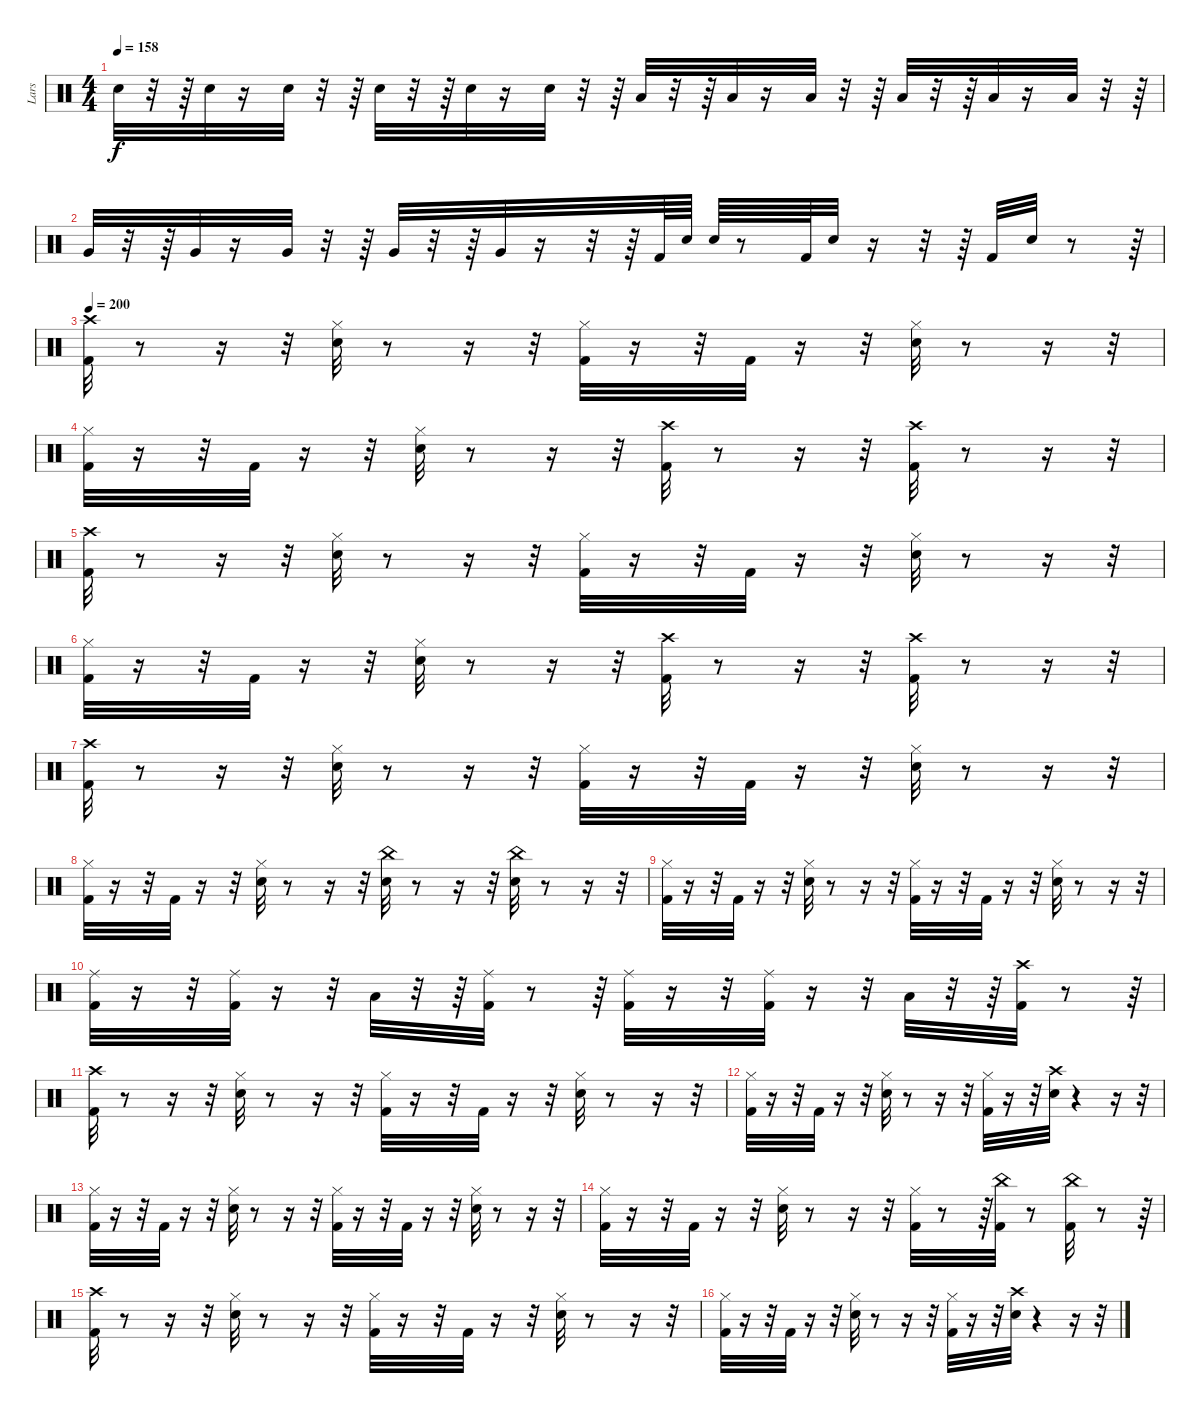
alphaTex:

\track ("Lars" "Lars") {instrument percussion}
\staff {score}
\articulation defaults
\ts (4 4)
\tempo 158
\clef neutral
\ks c "Snare (hit) 2".32{dy f}
r.32 r.64 "Snare (hit) 2".32 r.16 "Snare (hit) 2".32 r.32 r.64 "Snare (hit) 2".32 r.32 r.64 "Snare (hit) 2".32 r.16 "Snare (hit) 2".32 r.32 r.64 "Low Tom (hit)".32 r.32 r.64 "Low Tom (hit)".32 r.16 "Low Tom (hit)".32 r.32 r.64 "Low Tom (hit)".32 r.32 r.64 "Low Tom (hit)".32 r.16 "Low Tom (hit)".32 r.32 r.64 |
"Very Low Tom (hit)".32 r.32 r.64 "Very Low Tom (hit)".32 r.16 "Very Low Tom (hit)".32 r.32 r.64 "Very Low Tom (hit)".32 r.32 r.64 "Very Low Tom (hit)".32 r.16 r.32 r.64 "Kick (hit) 2".64 "Snare (hit) 2".64 "Snare (hit) 2".64 r.8 "Kick (hit) 2".64 "Snare (hit) 2".32 r.16 r.32 r.64 "Kick (hit) 2".32 "Snare (hit) 2".32 r.8 r.64 |
\tempo 200
("Kick (hit) 2" "Crash high (hit)").32 r.8 r.16 r.32 ("Hi-Hat (closed)" "Snare (hit) 2").32 r.8 r.16 r.32 ("Kick (hit) 2" "Hi-Hat (closed)").32 r.16 r.32 "Kick (hit) 2".32 r.16 r.32 ("Snare (hit) 2" "Hi-Hat (closed)").32 r.8 r.16 r.32 |
("Kick (hit) 2" "Hi-Hat (closed)").32 r.16 r.32 "Kick (hit) 2".32 r.16 r.32 ("Snare (hit) 2" "Hi-Hat (closed)").32 r.8 r.16 r.32 ("Crash high (hit)" "Kick (hit) 2").32 r.8 r.16 r.32 ("Crash high (hit)" "Kick (hit) 2").32 r.8 r.16 r.32 |
("Kick (hit) 2" "Crash high (hit)").32 r.8 r.16 r.32 ("Hi-Hat (closed)" "Snare (hit) 2").32 r.8 r.16 r.32 ("Hi-Hat (closed)" "Kick (hit) 2").32 r.16 r.32 "Kick (hit) 2".32 r.16 r.32 ("Snare (hit) 2" "Hi-Hat (closed)").32 r.8 r.16 r.32 |
("Kick (hit) 2" "Hi-Hat (closed)").32 r.16 r.32 "Kick (hit) 2".32 r.16 r.32 ("Snare (hit) 2" "Hi-Hat (closed)").32 r.8 r.16 r.32 ("Crash high (hit)" "Kick (hit) 2").32 r.8 r.16 r.32 ("Crash high (hit)" "Kick (hit) 2").32 r.8 r.16 r.32 |
("Kick (hit) 2" "Crash high (hit)").32 r.8 r.16 r.32 ("Hi-Hat (closed)" "Snare (hit) 2").32 r.8 r.16 r.32 ("Hi-Hat (closed)" "Kick (hit) 2").32 r.16 r.32 "Kick (hit) 2".32 r.16 r.32 ("Hi-Hat (closed)" "Snare (hit) 2").32 r.8 r.16 r.32 |
("Kick (hit) 2" "Hi-Hat (closed)").32 r.16 r.32 "Kick (hit) 2".32 r.16 r.32 ("Snare (hit) 2" "Hi-Hat (closed)").32 r.8 r.16 r.32 ("China (hit)" "Snare (hit) 2").32 r.8 r.16 r.32 ("China (hit)" "Snare (hit) 2").32 r.8 r.16 r.32 |
("Kick (hit) 2" "Hi-Hat (closed)").32 r.16 r.32 "Kick (hit) 2".32 r.16 r.32 ("Snare (hit) 2" "Hi-Hat (closed)").32 r.8 r.16 r.32 ("Kick (hit) 2" "Hi-Hat (closed)").32 r.16 r.32 "Kick (hit) 2".32 r.16 r.32 ("Snare (hit) 2" "Hi-Hat (closed)").32 r.8 r.16 r.32 |
("Ride (middle)" "Kick (hit) 2").32 r.16 r.32 ("Ride (middle)" "Kick (hit) 2").32 r.16 r.32 "Low Tom (hit)".32 r.32 r.64 ("Ride (middle)" "Kick (hit) 2").32 r.8 r.64 ("Ride (middle)" "Kick (hit) 2").32 r.16 r.32 ("Ride (middle)" "Kick (hit) 2").32 r.16 r.32 "Low Tom (hit)".32 r.32 r.64 ("Crash high (hit)" "Kick (hit) 2").32 r.8 r.64 |
("Kick (hit) 2" "Crash high (hit)").32 r.8 r.16 r.32 ("Hi-Hat (closed)" "Snare (hit) 2").32 r.8 r.16 r.32 ("Hi-Hat (closed)" "Kick (hit) 2").32 r.16 r.32 "Kick (hit) 2".32 r.16 r.32 ("Hi-Hat (closed)" "Snare (hit) 2").32 r.8 r.16 r.32 |
("Kick (hit) 2" "Hi-Hat (closed)").32 r.16 r.32 "Kick (hit) 2".32 r.16 r.32 ("Snare (hit) 2" "Hi-Hat (closed)").32 r.8 r.16 r.32 ("Hi-Hat (closed)" "Kick (hit) 2").32 r.16 r.32 ("Crash high (hit)" "Snare (hit) 2").32 r.4 r.16 r.32 |
("Hi-Hat (closed)" "Kick (hit) 2").32 r.16 r.32 "Kick (hit) 2".32 r.16 r.32 ("Snare (hit) 2" "Hi-Hat (closed)").32 r.8 r.16 r.32 ("Hi-Hat (closed)" "Kick (hit) 2").32 r.16 r.32 "Kick (hit) 2".32 r.16 r.32 ("Snare (hit) 2" "Hi-Hat (closed)").32 r.8 r.16 r.32 |
("Kick (hit) 2" "Hi-Hat (closed)").32 r.16 r.32 "Kick (hit) 2".32 r.16 r.32 ("Snare (hit) 2" "Hi-Hat (closed)").32 r.8 r.16 r.32 ("Hi-Hat (closed)" "Kick (hit) 2").32 r.8 r.64 ("China (hit)" "Kick (hit) 2").32 r.8 ("China (hit)" "Kick (hit) 2").32 r.8 r.64 |
("Kick (hit) 2" "Crash high (hit)").32 r.8 r.16 r.32 ("Hi-Hat (closed)" "Snare (hit) 2").32 r.8 r.16 r.32 ("Hi-Hat (closed)" "Kick (hit) 2").32 r.16 r.32 "Kick (hit) 2".32 r.16 r.32 ("Snare (hit) 2" "Hi-Hat (closed)").32 r.8 r.16 r.32 |
("Hi-Hat (closed)" "Kick (hit) 2").32 r.16 r.32 "Kick (hit) 2".32 r.16 r.32 ("Snare (hit) 2" "Hi-Hat (closed)").32 r.8 r.16 r.32 ("Hi-Hat (closed)" "Kick (hit) 2").32 r.16 r.32 ("Snare (hit) 2" "Crash high (hit)").32 r.4 r.16 r.32
